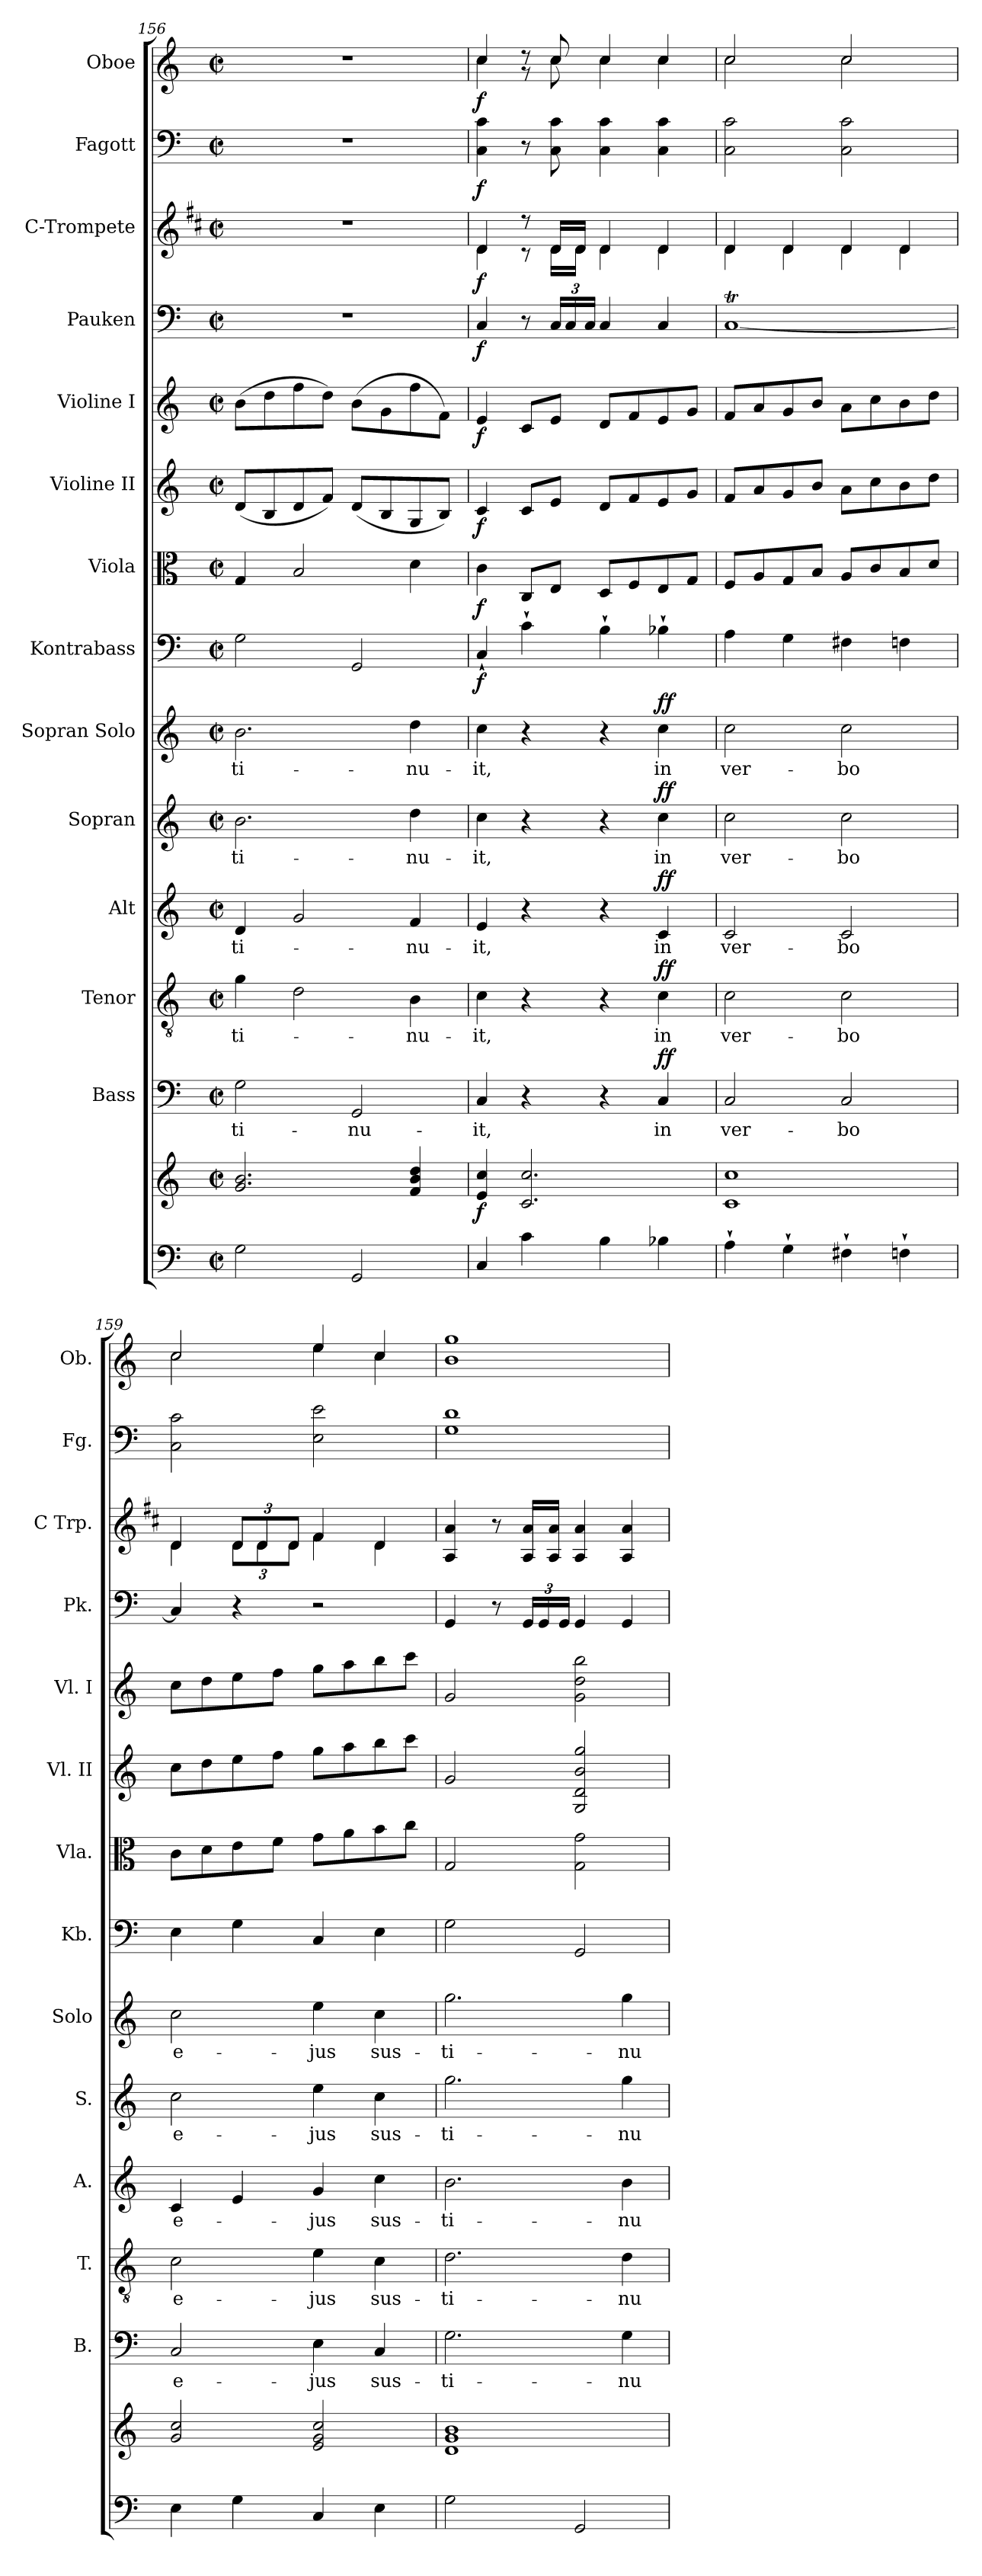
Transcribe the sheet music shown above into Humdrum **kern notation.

**kern	**kern	**dynam	**kern	**text	**dynam	**kern	**text	**dynam	**kern	**text	**dynam	**kern	**text	**dynam	**kern	**text	**dynam	**kern	**dynam	**kern	**dynam	**kern	**dynam	**kern	**dynam	**kern	**dynam	**kern	**dynam	**kern	**dynam	**kern	**dynam
*part14	*part14	*part14	*part13	*part13	*part13	*part12	*part12	*part12	*part11	*part11	*part11	*part10	*part10	*part10	*part9	*part9	*part9	*part8	*part8	*part7	*part7	*part6	*part6	*part5	*part5	*part4	*part4	*part3	*part3	*part2	*part2	*part1	*part1
*staff15	*staff14	*staff14/15	*staff13	*staff13	*staff13	*staff12	*staff12	*staff12	*staff11	*staff11	*staff11	*staff10	*staff10	*staff10	*staff9	*staff9	*staff9	*staff8	*staff8	*staff7	*staff7	*staff6	*staff6	*staff5	*staff5	*staff4	*staff4	*staff3	*staff3	*staff2	*staff2	*staff1	*staff1
*	*	*	*I"Bass	*	*	*I"Tenor	*	*	*I"Alt	*	*	*I"Sopran	*	*	*I"Sopran Solo	*	*	*I"Kontrabass	*	*I"Viola	*	*I"Violine II	*	*I"Violine I	*	*I"Pauken	*	*I"C-Trompete	*	*I"Fagott	*	*I"Oboe	*
*	*	*	*I'B.	*	*	*I'T.	*	*	*I'A.	*	*	*I'S.	*	*	*I'Solo	*	*	*I'Kb.	*	*I'Vla.	*	*I'Vl. II	*	*I'Vl. I	*	*I'Pk.	*	*I'C Trp.	*	*I'Fg.	*	*I'Ob.	*
*clefF4	*clefG2	*	*clefF4	*	*	*clefGv2	*	*	*clefG2	*	*	*clefG2	*	*	*clefG2	*	*	*clefF4	*	*clefC3	*	*clefG2	*	*clefG2	*	*clefF4	*	*clefG2	*	*clefF4	*	*clefG2	*
*	*	*	*	*	*	*	*	*	*	*	*	*	*	*	*	*	*	*ITrd7c12	*	*	*	*	*	*	*	*	*	*ITrd1c2	*	*	*	*	*
*k[]	*k[]	*	*k[]	*	*	*k[]	*	*	*k[]	*	*	*k[]	*	*	*k[]	*	*	*k[]	*	*k[]	*	*k[]	*	*k[]	*	*k[]	*	*k[]	*	*k[]	*	*k[]	*
*C:	*C:	*	*C:	*	*	*C:	*	*	*C:	*	*	*C:	*	*	*C:	*	*	*C:	*	*C:	*	*C:	*	*C:	*	*C:	*	*C:	*	*C:	*	*C:	*
*M2/2	*M2/2	*	*M2/2	*	*	*M2/2	*	*	*M2/2	*	*	*M2/2	*	*	*M2/2	*	*	*M2/2	*	*M2/2	*	*M2/2	*	*M2/2	*	*M2/2	*	*M2/2	*	*M2/2	*	*M2/2	*
*met(c|)	*met(c|)	*	*met(c|)	*	*	*met(c|)	*	*	*met(c|)	*	*	*met(c|)	*	*	*met(c|)	*	*	*met(c|)	*	*met(c|)	*	*met(c|)	*	*met(c|)	*	*met(c|)	*	*met(c|)	*	*met(c|)	*	*met(c|)	*
=156	=156	=156	=156	=156	=156	=156	=156	=156	=156	=156	=156	=156	=156	=156	=156	=156	=156	=156	=156	=156	=156	=156	=156	=156	=156	=156	=156	=156	=156	=156	=156	=156	=156
!	!	!	!	!LO:LY:b	!	!	!LO:LY:b	!	!	!LO:LY:b	!	!	!LO:LY:b	!	!	!LO:LY:b	!	!	!	!	!	!	!	!	!	!	!	!	!	!	!	!	!
2G\	2.g/ 2.b/	.	2G\	-ti-	.	4g\	-ti-	.	4d/	-ti-	.	2.b\	-ti-	.	2.b\	-ti-	.	2GG\	.	4G/	.	(<8d/L	.	(>8b\L	.	1r	.	1r	.	1r	.	1r	.
.	.	.	.	.	.	.	.	.	.	.	.	.	.	.	.	.	.	.	.	.	.	8B/	.	8dd\	.	.	.	.	.	.	.	.	.
.	.	.	.	.	.	2d\	.	.	2g/	.	.	.	.	.	.	.	.	.	.	2B/	.	8d/	.	8ff\	.	.	.	.	.	.	.	.	.
.	.	.	.	.	.	.	.	.	.	.	.	.	.	.	.	.	.	.	.	.	.	8f/J)	.	8dd\J)	.	.	.	.	.	.	.	.	.
!	!	!	!	!LO:LY:b	!	!	!	!	!	!	!	!	!	!	!	!	!	!	!	!	!	!	!	!	!	!	!	!	!	!	!	!	!
2GG/	.	.	2GG/	-nu-	.	.	.	.	.	.	.	.	.	.	.	.	.	2GGG/	.	.	.	(<8d/L	.	(>8b\L	.	.	.	.	.	.	.	.	.
.	.	.	.	.	.	.	.	.	.	.	.	.	.	.	.	.	.	.	.	.	.	8B/	.	8g\	.	.	.	.	.	.	.	.	.
!	!	!	!	!	!	!	!LO:LY:b	!	!	!LO:LY:b	!	!	!LO:LY:b	!	!	!LO:LY:b	!	!	!	!	!	!	!	!	!	!	!	!	!	!	!	!	!
.	4f/ 4b/ 4dd/	.	.	.	.	4B\	-nu-	.	4f/	-nu-	.	4dd\	-nu-	.	4dd\	-nu-	.	.	.	4d\	.	8G/	.	8ff\	.	.	.	.	.	.	.	.	.
.	.	.	.	.	.	.	.	.	.	.	.	.	.	.	.	.	.	.	.	.	.	8B/J)	.	8f\J)	.	.	.	.	.	.	.	.	.
=157	=157	=157	=157	=157	=157	=157	=157	=157	=157	=157	=157	=157	=157	=157	=157	=157	=157	=157	=157	=157	=157	=157	=157	=157	=157	=157	=157	=157	=157	=157	=157	=157	=157
!	!	!LO:DY:b	!	!LO:LY:b	!	!	!LO:LY:b	!	!	!LO:LY:b	!	!	!LO:LY:b	!	!	!LO:LY:b	!	!	!LO:DY:b	!	!LO:DY:b	!	!LO:DY:b	!	!LO:DY:b	!	!LO:DY:b	!	!LO:DY:b	!	!LO:DY:b	!	!LO:DY:b
*	*	*	*	*	*	*	*	*	*	*	*	*	*	*	*	*	*	*	*	*	*	*	*	*	*	*	*	*^	*	*	*	*^	*
4C/	4e/ 4cc/	f	4C/	-it,	.	4c\	-it,	.	4e/	-it,	.	4cc\	-it,	.	4cc\	-it,	.	4CC`</	f	4c\	f	4c/	f	4e/	f	4C/	f	4c/	4c\	f	4C\ 4c\	f	4cc/	4cc\	f
4c\	2.c/ 2.cc/	.	4r	.	.	4r	.	.	4r	.	.	4r	.	.	4r	.	.	4C`>\	.	8C/L	.	8c/L	.	8c/L	.	8r	.	8r	8r	.	8r	.	8r	8r	.
.	.	.	.	.	.	.	.	.	.	.	.	.	.	.	.	.	.	.	.	8E/J	.	8e/J	.	8e/J	.	24C/LL	.	16c/LL	16c\LL	.	8C\ 8c\	.	8cc/	8cc\	.
.	.	.	.	.	.	.	.	.	.	.	.	.	.	.	.	.	.	.	.	.	.	.	.	.	.	24C/	.	.	.	.	.	.	.	.	.
.	.	.	.	.	.	.	.	.	.	.	.	.	.	.	.	.	.	.	.	.	.	.	.	.	.	.	.	16c/JJ	16c\JJ	.	.	.	.	.	.
.	.	.	.	.	.	.	.	.	.	.	.	.	.	.	.	.	.	.	.	.	.	.	.	.	.	24C/JJ	.	.	.	.	.	.	.	.	.
4B\	.	.	4r	.	.	4r	.	.	4r	.	.	4r	.	.	4r	.	.	4BB`>\	.	8D/L	.	8d/L	.	8d/L	.	4C/	.	4c/	4c\	.	4C\ 4c\	.	4cc/	4cc\	.
.	.	.	.	.	.	.	.	.	.	.	.	.	.	.	.	.	.	.	.	8F/	.	8f/	.	8f/	.	.	.	.	.	.	.	.	.	.	.
!	!	!	!	!LO:LY:b	!LO:DY:a	!	!LO:LY:b	!LO:DY:a	!	!LO:LY:b	!LO:DY:a	!	!LO:LY:b	!LO:DY:a	!	!LO:LY:b	!LO:DY:a	!	!	!	!	!	!	!	!	!	!	!	!	!	!	!	!	!	!
4B-X\	.	.	4C/	in	ff	4c\	in	ff	4c/	in	ff	4cc\	in	ff	4cc\	in	ff	4BB-X`>\	.	8E/	.	8e/	.	8e/	.	4C/	.	4c/	4c\	.	4C\ 4c\	.	4cc/	4cc\	.
.	.	.	.	.	.	.	.	.	.	.	.	.	.	.	.	.	.	.	.	8G/J	.	8g/J	.	8g/J	.	.	.	.	.	.	.	.	.	.	.
=158	=158	=158	=158	=158	=158	=158	=158	=158	=158	=158	=158	=158	=158	=158	=158	=158	=158	=158	=158	=158	=158	=158	=158	=158	=158	=158	=158	=158	=158	=158	=158	=158	=158	=158	=158
!	!	!	!	!LO:LY:b	!	!	!LO:LY:b	!	!	!LO:LY:b	!	!	!LO:LY:b	!	!	!LO:LY:b	!	!	!	!	!	!	!	!	!	!	!	!	!	!	!	!	!	!	!
4A`>\	1c 1cc	.	2C/	ver-	.	2c\	ver-	.	2c/	ver-	.	2cc\	ver-	.	2cc\	ver-	.	4AA\	.	8F/L	.	8f/L	.	8f/L	.	[1CT	.	4c/	4c\	.	2C\ 2c\	.	2cc/	2cc\	.
.	.	.	.	.	.	.	.	.	.	.	.	.	.	.	.	.	.	.	.	8A/	.	8a/	.	8a/	.	.	.	.	.	.	.	.	.	.	.
4G`>\	.	.	.	.	.	.	.	.	.	.	.	.	.	.	.	.	.	4GG\	.	8G/	.	8g/	.	8g/	.	.	.	4c/	4c\	.	.	.	.	.	.
.	.	.	.	.	.	.	.	.	.	.	.	.	.	.	.	.	.	.	.	8B/J	.	8b/J	.	8b/J	.	.	.	.	.	.	.	.	.	.	.
!	!	!	!	!LO:LY:b	!	!	!LO:LY:b	!	!	!LO:LY:b	!	!	!LO:LY:b	!	!	!LO:LY:b	!	!	!	!	!	!	!	!	!	!	!	!	!	!	!	!	!	!	!
4F#X`>\	.	.	2C/	-bo	.	2c\	-bo	.	2c/	-bo	.	2cc\	-bo	.	2cc\	-bo	.	4FF#X\	.	8A/L	.	8a\L	.	8a\L	.	.	.	4c/	4c\	.	2C\ 2c\	.	2cc/	2cc\	.
.	.	.	.	.	.	.	.	.	.	.	.	.	.	.	.	.	.	.	.	8c/	.	8cc\	.	8cc\	.	.	.	.	.	.	.	.	.	.	.
4Fn`>\	.	.	.	.	.	.	.	.	.	.	.	.	.	.	.	.	.	4FFn\	.	8B/	.	8b\	.	8b\	.	.	.	4c/	4c\	.	.	.	.	.	.
.	.	.	.	.	.	.	.	.	.	.	.	.	.	.	.	.	.	.	.	8d/J	.	8dd\J	.	8dd\J	.	.	.	.	.	.	.	.	.	.	.
!!LO:PB:g=z	!!
=159	=159	=159	=159	=159	=159	=159	=159	=159	=159	=159	=159	=159	=159	=159	=159	=159	=159	=159	=159	=159	=159	=159	=159	=159	=159	=159	=159	=159	=159	=159	=159	=159	=159	=159	=159
!	!	!	!	!LO:LY:b	!	!	!LO:LY:b	!	!	!LO:LY:b	!	!	!LO:LY:b	!	!	!LO:LY:b	!	!	!	!	!	!	!	!	!	!	!	!	!	!	!	!	!	!	!
4E\	2g/ 2cc/	.	2C/	e-	.	2c\	e-	.	4c/	e-	.	2cc\	e-	.	2cc\	e-	.	4EE\	.	8c\L	.	8cc\L	.	8cc\L	.	4CTTT/]	.	4c/	4c\	.	2C\ 2c\	.	2cc/	2cc\	.
.	.	.	.	.	.	.	.	.	.	.	.	.	.	.	.	.	.	.	.	8d\	.	8dd\	.	8dd\	.	.	.	.	.	.	.	.	.	.	.
4G\	.	.	.	.	.	.	.	.	4e/	.	.	.	.	.	.	.	.	4GG\	.	8e\	.	8ee\	.	8ee\	.	4r	.	12c/L	12c\L	.	.	.	.	.	.
.	.	.	.	.	.	.	.	.	.	.	.	.	.	.	.	.	.	.	.	.	.	.	.	.	.	.	.	12c/	12c\	.	.	.	.	.	.
.	.	.	.	.	.	.	.	.	.	.	.	.	.	.	.	.	.	.	.	8f\J	.	8ff\J	.	8ff\J	.	.	.	.	.	.	.	.	.	.	.
.	.	.	.	.	.	.	.	.	.	.	.	.	.	.	.	.	.	.	.	.	.	.	.	.	.	.	.	12c/J	12c\J	.	.	.	.	.	.
!	!	!	!	!LO:LY:b	!	!	!LO:LY:b	!	!	!LO:LY:b	!	!	!LO:LY:b	!	!	!LO:LY:b	!	!	!	!	!	!	!	!	!	!	!	!	!	!	!	!	!	!	!
4C/	2e/ 2g/ 2cc/	.	4E\	-jus	.	4e\	-jus	.	4g/	-jus	.	4ee\	-jus	.	4ee\	-jus	.	4CC/	.	8g\L	.	8gg\L	.	8gg\L	.	2r	.	4e/	4e\	.	2E\ 2e\	.	4ee/	4ee\	.
.	.	.	.	.	.	.	.	.	.	.	.	.	.	.	.	.	.	.	.	8a\	.	8aa\	.	8aa\	.	.	.	.	.	.	.	.	.	.	.
!	!	!	!	!LO:LY:b	!	!	!LO:LY:b	!	!	!LO:LY:b	!	!	!LO:LY:b	!	!	!LO:LY:b	!	!	!	!	!	!	!	!	!	!	!	!	!	!	!	!	!	!	!
4E\	.	.	4C/	sus-	.	4c\	sus-	.	4cc\	sus-	.	4cc\	sus-	.	4cc\	sus-	.	4EE\	.	8b\	.	8bb\	.	8bb\	.	.	.	4c/	4c\	.	.	.	4cc/	4cc\	.
.	.	.	.	.	.	.	.	.	.	.	.	.	.	.	.	.	.	.	.	8cc\J	.	8ccc\J	.	8ccc\J	.	.	.	.	.	.	.	.	.	.	.
*	*	*	*	*	*	*	*	*	*	*	*	*	*	*	*	*	*	*	*	*	*	*	*	*	*	*	*	*v	*v	*	*	*	*	*	*
=160	=160	=160	=160	=160	=160	=160	=160	=160	=160	=160	=160	=160	=160	=160	=160	=160	=160	=160	=160	=160	=160	=160	=160	=160	=160	=160	=160	=160	=160	=160	=160	=160	=160	=160
!	!	!	!	!LO:LY:b	!	!	!LO:LY:b	!	!	!LO:LY:b	!	!	!LO:LY:b	!	!	!LO:LY:b	!	!	!	!	!	!	!	!	!	!	!	!	!	!	!	!	!	!
2G\	1d 1g 1b	.	2.G\	-ti-	.	2.d\	-ti-	.	2.b\	-ti-	.	2.gg\	-ti-	.	2.gg\	-ti-	.	2GG\	.	2G/	.	2g/	.	2g/	.	4GG/	.	4G/ 4g/	.	1G 1d	.	1gg	1b	.
.	.	.	.	.	.	.	.	.	.	.	.	.	.	.	.	.	.	.	.	.	.	.	.	.	.	8r	.	8r	.	.	.	.	.	.
.	.	.	.	.	.	.	.	.	.	.	.	.	.	.	.	.	.	.	.	.	.	.	.	.	.	24GG/LL	.	16G/ 16g/LL	.	.	.	.	.	.
.	.	.	.	.	.	.	.	.	.	.	.	.	.	.	.	.	.	.	.	.	.	.	.	.	.	24GG/	.	.	.	.	.	.	.	.
.	.	.	.	.	.	.	.	.	.	.	.	.	.	.	.	.	.	.	.	.	.	.	.	.	.	.	.	16G/ 16g/JJ	.	.	.	.	.	.
.	.	.	.	.	.	.	.	.	.	.	.	.	.	.	.	.	.	.	.	.	.	.	.	.	.	24GG/JJ	.	.	.	.	.	.	.	.
2GG/	.	.	.	.	.	.	.	.	.	.	.	.	.	.	.	.	.	2GGG/	.	2G\ 2g\	.	2G/ 2d/ 2b/ 2gg/	.	2g\ 2dd\ 2bb\	.	4GG/	.	4G/ 4g/	.	.	.	.	.	.
!	!	!	!	!LO:LY:b	!	!	!LO:LY:b	!	!	!LO:LY:b	!	!	!LO:LY:b	!	!	!LO:LY:b	!	!	!	!	!	!	!	!	!	!	!	!	!	!	!	!	!	!
.	.	.	4G\	-nu-	.	4d\	-nu-	.	4b\	-nu-	.	4gg\	-nu-	.	4gg\	-nu-	.	.	.	.	.	.	.	.	.	4GG/	.	4G/ 4g/	.	.	.	.	.	.
*	*	*	*	*	*	*	*	*	*	*	*	*	*	*	*	*	*	*	*	*	*	*	*	*	*	*	*	*	*	*	*	*v	*v	*
=	=	=	=	=	=	=	=	=	=	=	=	=	=	=	=	=	=	=	=	=	=	=	=	=	=	=	=	=	=	=	=	=	=
*-	*-	*-	*-	*-	*-	*-	*-	*-	*-	*-	*-	*-	*-	*-	*-	*-	*-	*-	*-	*-	*-	*-	*-	*-	*-	*-	*-	*-	*-	*-	*-	*-	*-
